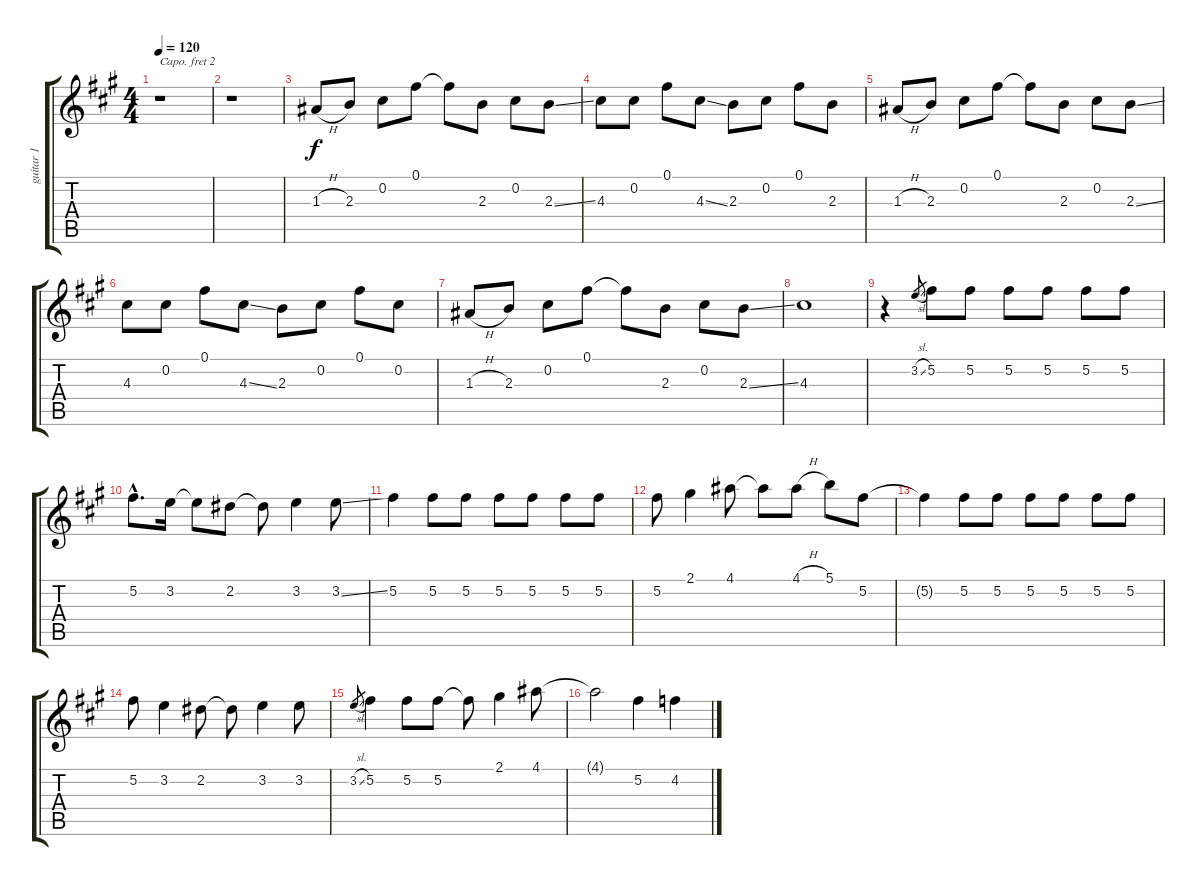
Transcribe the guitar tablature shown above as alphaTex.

\track ("guitar 1" "guitar 1") {instrument acousticguitarsteel}
\staff {score tabs}
\capo 2
\tuning (E4 B3 G3 D3 A2 E2) {hide}
\ts (4 4)
\tempo 120
\clef g2
\ks a
r.1{dy f instrument acousticguitarsteel} |
r.1 |
1.3{h}.8 2.3.8 0.2.8 0.1.8 0.1{t}.8 2.3.8 0.2.8 2.3{ss}.8 |
4.3.8 0.2.8 0.1.8 4.3{ss}.8 2.3.8 0.2.8 0.1.8 2.3.8 |
1.3{h}.8 2.3.8 0.2.8 0.1.8 0.1{t}.8 2.3.8 0.2.8 2.3{ss}.8 |
4.3.8 0.2.8 0.1.8 4.3{ss}.8 2.3.8 0.2.8 0.1.8 0.2.8 |
1.3{h}.8 2.3.8 0.2.8 0.1.8 0.1{t}.8 2.3.8 0.2.8 2.3{ss}.8 |
4.3.1 |
r.4 3.2{sl}.8{gr} 5.2.8 5.2.8 5.2.8 5.2.8 5.2.8 5.2.8 |
5.2{hac}.8{d} 3.2.16 3.2{t}.8 2.2.8 2.2{t}.8 3.2.4 3.2{ss}.8 |
5.2.4 5.2.8 5.2.8 5.2.8 5.2.8 5.2.8 5.2.8 |
5.2.8 2.1.4 4.1.8 4.1{t}.8 4.1{h}.8 5.1.8 5.2.8 |
5.2{t}.4 5.2.8 5.2.8 5.2.8 5.2.8 5.2.8 5.2.8 |
5.2.8 3.2.4 2.2.8 2.2{t}.8 3.2.4 3.2.8 |
3.2{sl}.8{gr} 5.2.4 5.2.8 5.2.8 5.2{t}.8 2.1.4 4.1.8 |
4.1{t}.2 5.2.4 4.2.4
